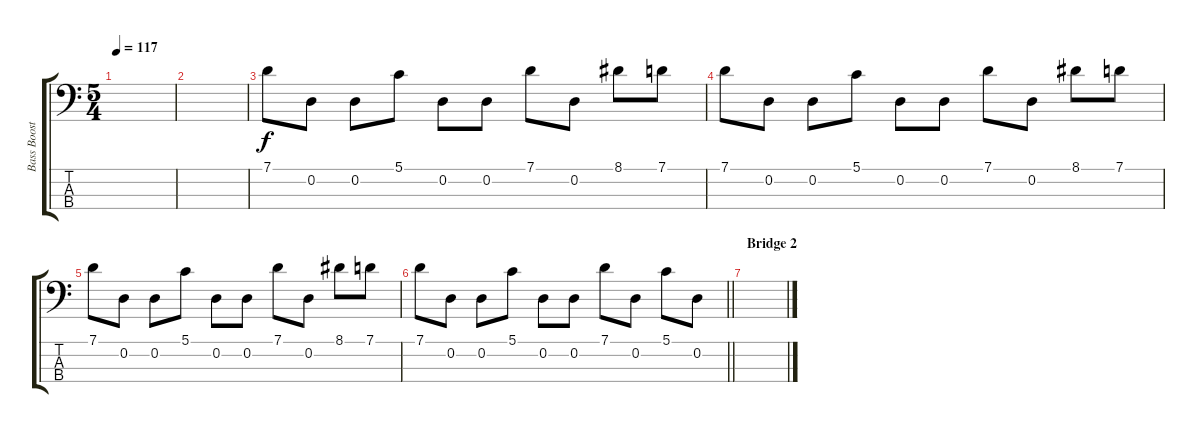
\track ("Bass Boost" "Bass Boost") {instrument slapbass1}
\staff {score tabs}
\tuning (G2 D2 A1 D1) {hide}
\ts (5 4)
\tempo 117
\clef f4
\ks c
|
|
7.1.8{volume 14 instrument distortionguitar} 0.2.8 0.2.8 5.1.8 0.2.8 0.2.8 7.1.8 0.2.8 8.1.8 7.1.8 |
7.1.8 0.2.8 0.2.8 5.1.8 0.2.8 0.2.8 7.1.8 0.2.8 8.1.8 7.1.8 |
7.1.8 0.2.8 0.2.8 5.1.8 0.2.8 0.2.8 7.1.8 0.2.8 8.1.8 7.1.8 |
\barLineRight lightlight
7.1.8 0.2.8 0.2.8 5.1.8 0.2.8 0.2.8 7.1.8 0.2.8 5.1.8 0.2.8 |
\section ("" "Bridge 2")
